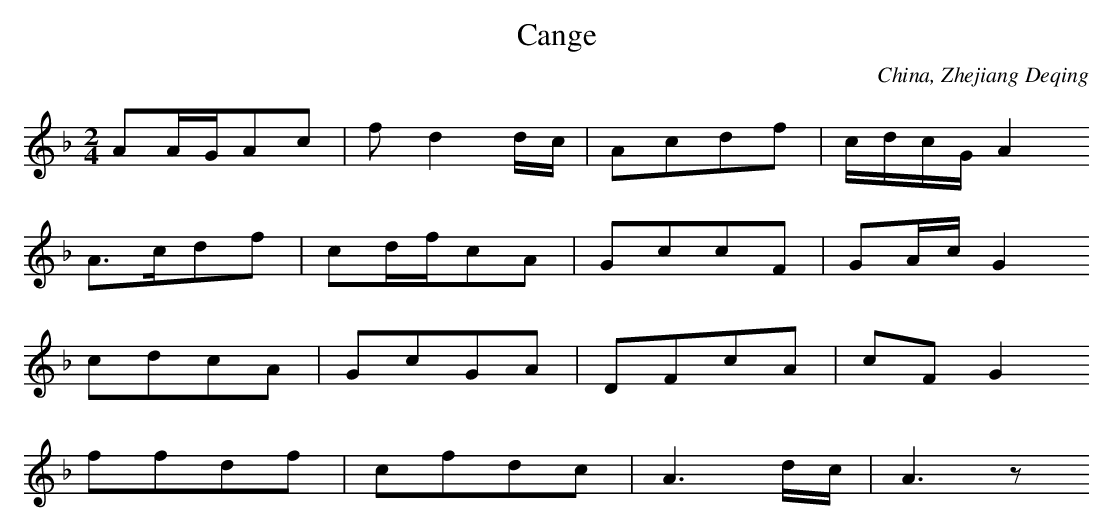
X:1
T: Cange
O: China, Zhejiang Deqing
M: 2/4
L: 1/16
K: F
A2AGA2c2 | f2d4dc | A2c2d2f2 | cdcGA4
A3cd2f2 | c2dfc2A2 | G2c2c2F2 | G2AcG4
c2d2c2A2 | G2c2G2A2 | D2F2c2A2 | c2F2G4
f2f2d2f2 | c2f2d2c2 | A6dc | A6z2
